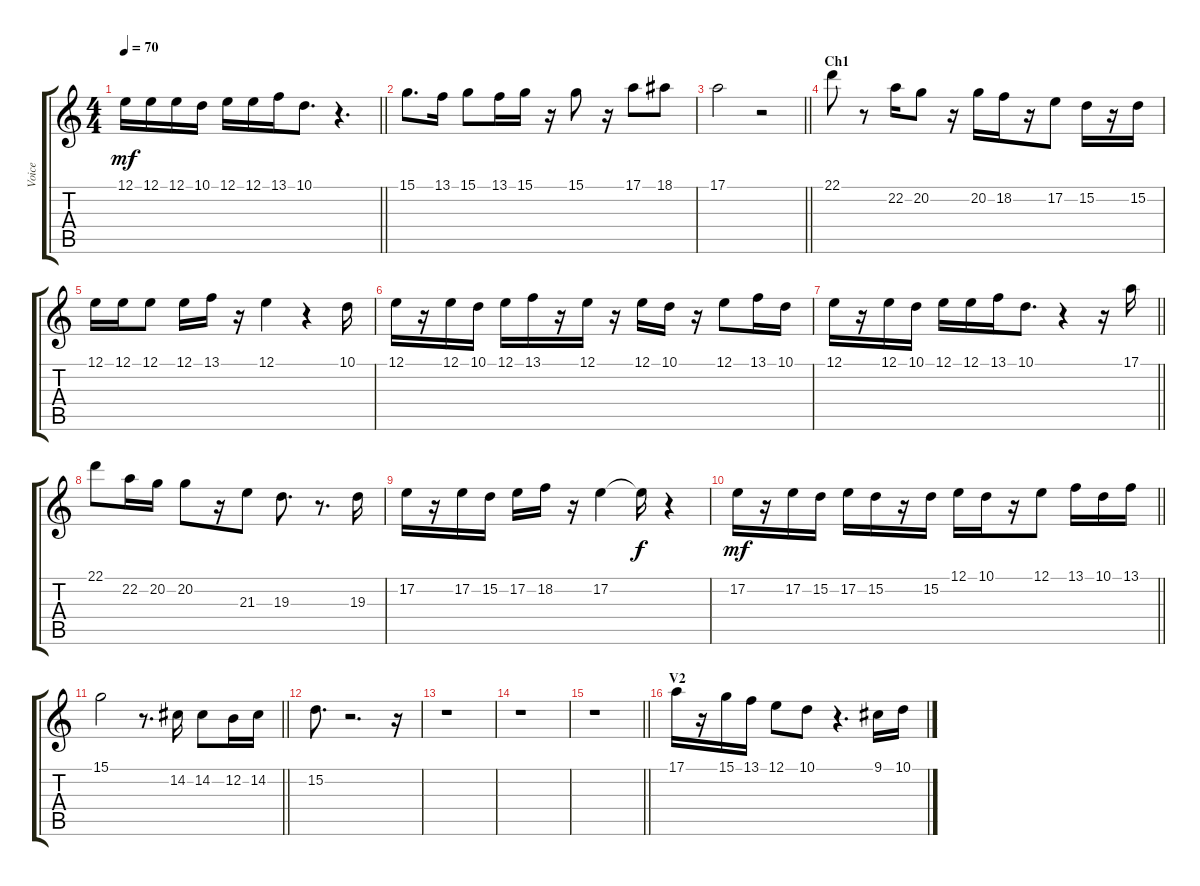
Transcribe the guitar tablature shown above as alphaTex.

\track ("Voice" "Voice") {instrument acousticgrandpiano}
\staff {score tabs}
\tuning (E4 B3 G3 D3 A2 E2) {hide}
\ts (4 4)
\tempo 70
\clef g2
\barLineRight lightlight
\ks c
12.1.16{dy mf} 12.1.16 12.1.16 10.1.16 12.1.16 12.1.16 13.1.16 10.1.8{d} r.4{d} |
\section ("" "")
15.1.8{d} 13.1.16 15.1.8 13.1.16 15.1.16 r.16 15.1.8 r.16 17.1.8 18.1.8 |
\barLineRight lightlight
17.1.2 r.2 |
\section ("" "Ch1")
22.1.8 r.8 22.2.16 20.2.8 r.16 20.2.16 18.2.16 r.16 17.2.8 15.2.16 r.16 15.2.16 |
12.1.16 12.1.16 12.1.8 12.1.16 13.1.16 r.16 12.1.4 r.4 10.1.16 |
12.1.16 r.16 12.1.16 10.1.16 12.1.16 13.1.16 r.16 12.1.16 r.16 12.1.16 10.1.16 r.16 12.1.8 13.1.16 10.1.16 |
\barLineRight lightlight
12.1.16 r.16 12.1.16 10.1.16 12.1.16 12.1.16 13.1.16 10.1.8{d} r.4 r.16 17.1.16 |
22.1.8 22.2.16 20.2.16 20.2.8 r.16 21.3.8 19.3.8{d} r.8{d} 19.3.16 |
17.2.16 r.16 17.2.16 15.2.16 17.2.16 18.2.16 r.16 17.2.4 17.2{t}.16{dy f} r.4 |
\barLineRight lightlight
17.2.16{dy mf} r.16 17.2.16 15.2.16 17.2.16 15.2.16 r.16 15.2.16 12.1.16 10.1.16 r.16 12.1.8 13.1.16 10.1.16 13.1.16 |
\section ("" "")
\barLineRight lightlight
15.1.2 r.8{d} 14.2.16 14.2.8 12.2.16 14.2.16 |
\section ("" "")
15.2.8{d} r.2{d} r.16 |
r.1 |
r.1 |
\barLineRight lightlight
r.1 |
\section ("" "V2")
17.1.16 r.16 15.1.16 13.1.16 12.1.8 10.1.8 r.4{d} 9.1.16 10.1.16
